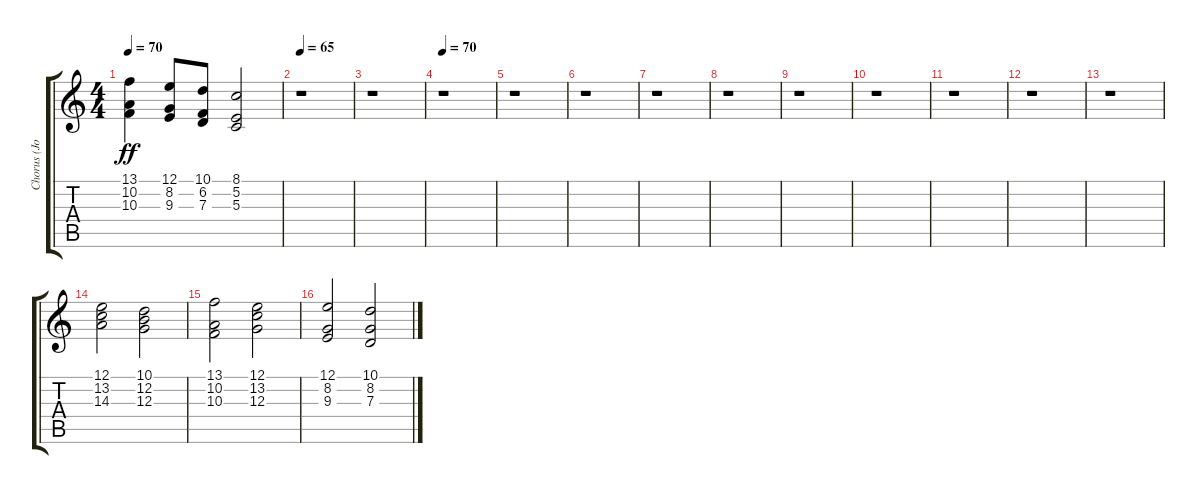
\track ("Chorus (John, George)" "Chorus (Jo") {instrument synthvoice}
\staff {score tabs}
\tuning (E4 B3 G3 D3 A2 E2) {hide}
\ts (4 4)
\tempo 70
\clef g2
\ks c
(13.1 10.2 10.3).4{dy ff} (12.1 8.2 9.3).8 (10.1 6.2 7.3).8 (8.1 5.2 5.3).2 |
\tempo 65
r.1 |
r.1 |
\tempo 70
r.1 |
r.1 |
r.1 |
r.1 |
r.1 |
r.1 |
r.1 |
r.1 |
r.1 |
r.1 |
(12.1 13.2 14.3).2 (10.1 12.2 12.3).2 |
(13.1 10.2 10.3).2 (12.1 13.2 12.3).2 |
(12.1 8.2 9.3).2 (10.1 8.2 7.3).2
